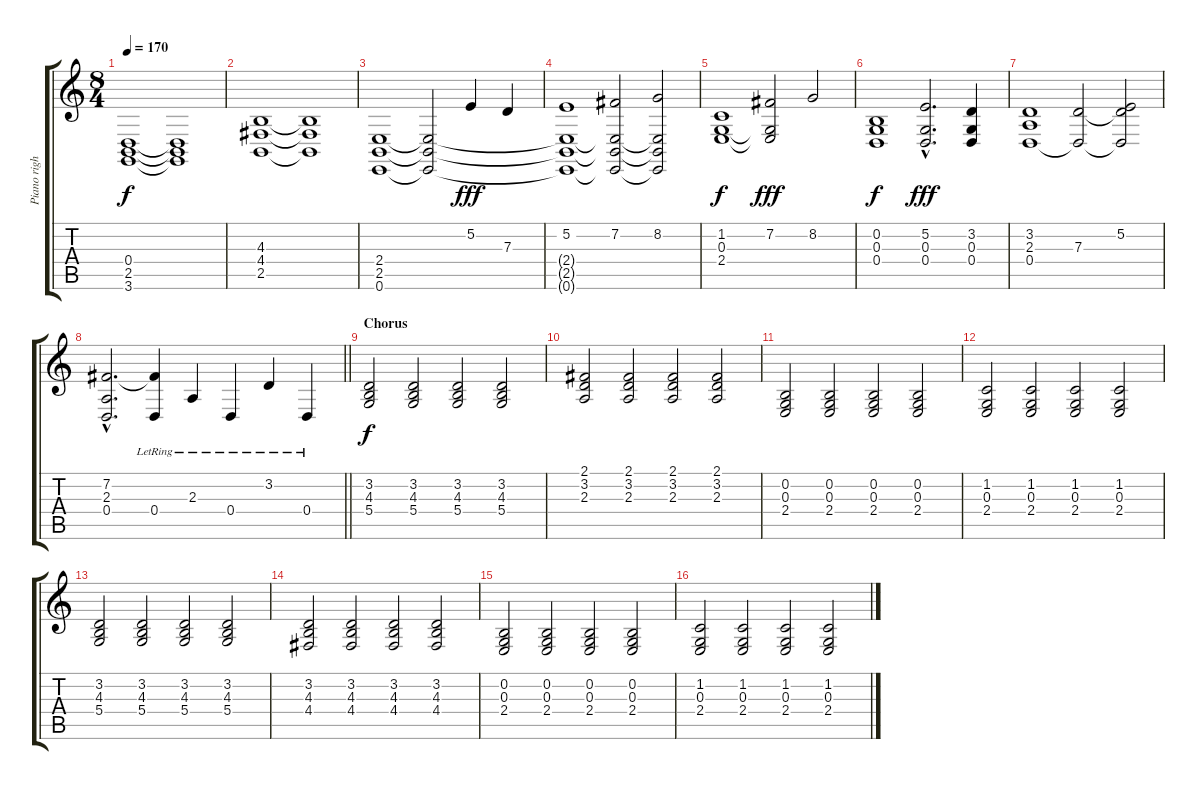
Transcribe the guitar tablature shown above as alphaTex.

\track ("Piano right hand" "Piano righ") {instrument acousticgrandpiano}
\staff {score tabs}
\tuning (E4 B3 G3 D3 A2 E2) {hide}
\ts (8 4)
\tempo 170
\clef g2
\ks c
(0.4 2.5 3.6).1{dy f} (0.4{t} 2.5{t} 3.6{t}).1 |
(4.3 4.4 2.5).1 (4.3{t} 4.4{t} 2.5{t}).1 |
(2.4 2.5 0.6).1 (2.4{t} 2.5{t} 0.6{t}).2 5.2.4{dy fff} 7.3.4 |
(5.2 2.4{t} 2.5{t} 0.6{t}).1 (7.2 2.4{t} 2.5{t} 0.6{t}).2 (8.2 2.4{t} 2.5{t} 0.6{t}).2 |
(1.2 0.3 2.4).1{dy f} (7.2 0.3{t} 2.4{t}).2{dy fff} 8.2.2 |
(0.2 0.3 0.4).1{dy f} (5.2{hac} 0.3{hac} 0.4{hac}).2{d dy fff} (3.2 0.3 0.4).4 |
(3.2 2.3 0.4).1 (7.3 0.4{t}).2 (5.2 7.3{t} 0.4{t}).2 |
\barLineRight lightlight
(7.2{hac} 2.3{hac} 0.4{hac}).2{d} (7.2{t} 0.4{lr}).4 2.3{lr}.4 0.4{lr}.4 3.2{lr}.4 0.4{lr}.4 |
\section ("" "Chorus")
(3.2 4.3 5.4).2{dy f volume 12} (3.2 4.3 5.4).2 (3.2 4.3 5.4).2 (3.2 4.3 5.4).2 |
(2.1 3.2 2.3).2 (2.1 3.2 2.3).2 (2.1 3.2 2.3).2 (2.1 3.2 2.3).2 |
(0.2 0.3 2.4).2 (0.2 0.3 2.4).2 (0.2 0.3 2.4).2 (0.2 0.3 2.4).2 |
(1.2 0.3 2.4).2 (1.2 0.3 2.4).2 (1.2 0.3 2.4).2 (1.2 0.3 2.4).2 |
(3.2 4.3 5.4).2{volume 10} (3.2 4.3 5.4).2 (3.2 4.3 5.4).2 (3.2 4.3 5.4).2 |
(3.2 4.3 4.4).2 (3.2 4.3 4.4).2 (3.2 4.3 4.4).2 (3.2 4.3 4.4).2 |
(0.2 0.3 2.4).2 (0.2 0.3 2.4).2 (0.2 0.3 2.4).2 (0.2 0.3 2.4).2 |
(1.2 0.3 2.4).2 (1.2 0.3 2.4).2 (1.2 0.3 2.4).2 (1.2 0.3 2.4).2
